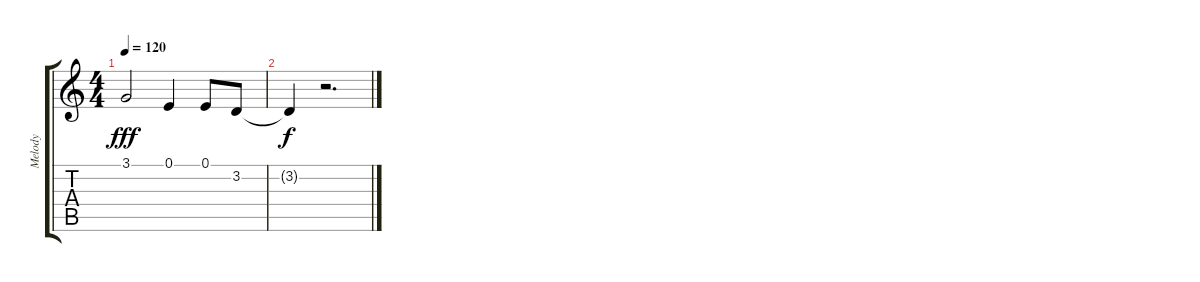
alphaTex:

\track ("Melody" "Melody") {instrument harmonica}
\staff {score tabs}
\tuning (E4 B3 G3 D3 A2 E2) {hide}
\ts (4 4)
\tempo 120
\clef g2
\ks c
3.1.2{dy fff} 0.1.4 0.1.8 3.2.8 |
3.2{t}.4{dy f} r.2{d}
